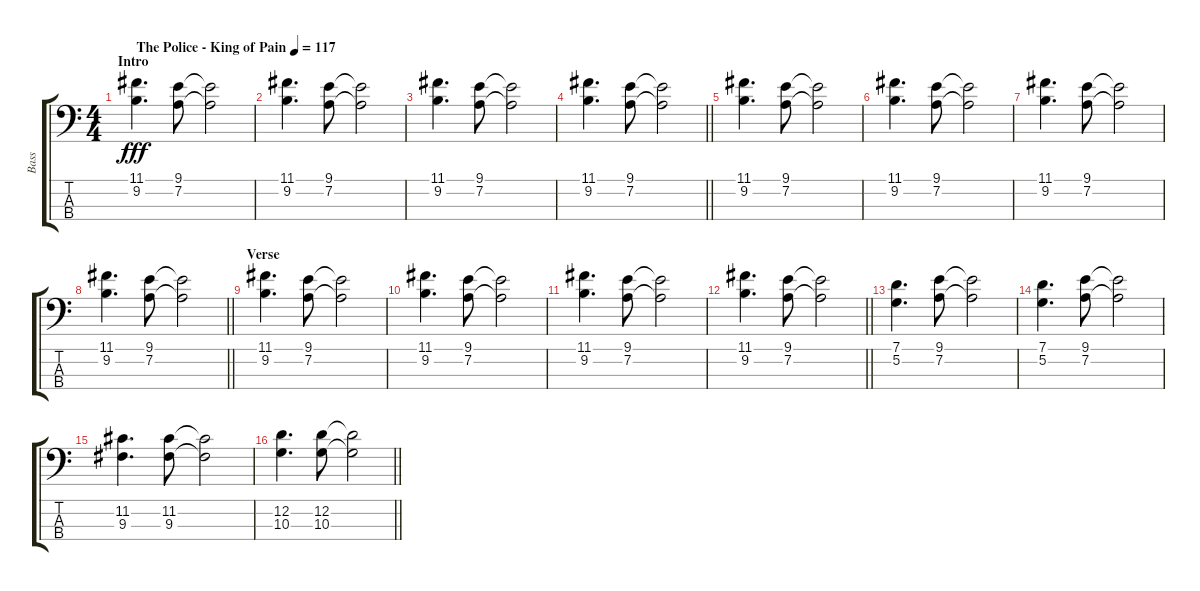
\track ("Bass" "Bass") {instrument fretlessbass}
\staff {score tabs}
\tuning (G2 D2 A1 E1) {hide}
\ts (4 4)
\section ("" "Intro")
\tempo (117 "The Police - King of Pain")
\clef f4
\ks c
(11.1 9.2).4{d dy fff volume 10 instrument fretlessbass} (9.1 7.2).8 (9.1{t} 7.2{t}).2 |
(11.1 9.2).4{d} (9.1 7.2).8 (9.1{t} 7.2{t}).2 |
(11.1 9.2).4{d} (9.1 7.2).8 (9.1{t} 7.2{t}).2 |
\barLineRight lightlight
(11.1 9.2).4{d} (9.1 7.2).8 (9.1{t} 7.2{t}).2 |
(11.1 9.2).4{d} (9.1 7.2).8 (9.1{t} 7.2{t}).2 |
(11.1 9.2).4{d} (9.1 7.2).8 (9.1{t} 7.2{t}).2 |
(11.1 9.2).4{d} (9.1 7.2).8 (9.1{t} 7.2{t}).2 |
\barLineRight lightlight
(11.1 9.2).4{d} (9.1 7.2).8 (9.1{t} 7.2{t}).2 |
\section ("" "Verse")
(11.1 9.2).4{d} (9.1 7.2).8 (9.1{t} 7.2{t}).2 |
(11.1 9.2).4{d} (9.1 7.2).8 (9.1{t} 7.2{t}).2 |
(11.1 9.2).4{d} (9.1 7.2).8 (9.1{t} 7.2{t}).2 |
\barLineRight lightlight
(11.1 9.2).4{d} (9.1 7.2).8 (9.1{t} 7.2{t}).2 |
(7.1 5.2).4{d} (9.1 7.2).8 (9.1{t} 7.2{t}).2 |
(7.1 5.2).4{d} (9.1 7.2).8 (9.1{t} 7.2{t}).2 |
(11.2 9.3).4{d} (11.2 9.3).8 (11.2{t} 9.3{t}).2 |
\barLineRight lightlight
(12.2 10.3).4{d} (12.2 10.3).8 (12.2{t} 10.3{t}).2
